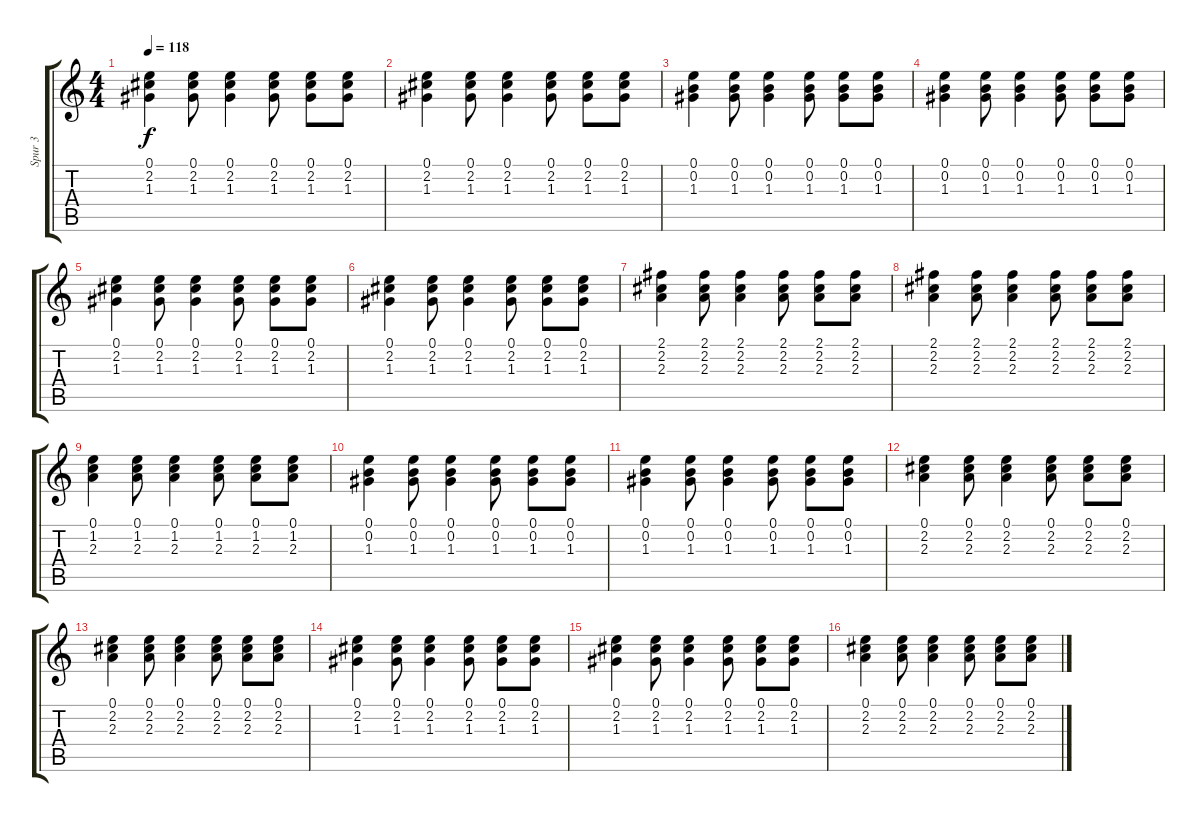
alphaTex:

\track ("Spur 3" "Spur 3") {instrument acousticguitarsteel}
\staff {score tabs}
\tuning (E4 B3 G3 D3 A2 E2) {hide}
\ts (4 4)
\tempo 118
\clef g2
\ks c
(0.1 2.2 1.3).4{dy f} (0.1 2.2 1.3).8 (0.1 2.2 1.3).4 (0.1 2.2 1.3).8 (0.1 2.2 1.3).8 (0.1 2.2 1.3).8 |
(0.1 2.2 1.3).4 (0.1 2.2 1.3).8 (0.1 2.2 1.3).4 (0.1 2.2 1.3).8 (0.1 2.2 1.3).8 (0.1 2.2 1.3).8 |
(0.1 0.2 1.3).4 (0.1 0.2 1.3).8 (0.1 0.2 1.3).4 (0.1 0.2 1.3).8 (0.1 0.2 1.3).8 (0.1 0.2 1.3).8 |
(0.1 0.2 1.3).4 (0.1 0.2 1.3).8 (0.1 0.2 1.3).4 (0.1 0.2 1.3).8 (0.1 0.2 1.3).8 (0.1 0.2 1.3).8 |
(0.1 2.2 1.3).4 (0.1 2.2 1.3).8 (0.1 2.2 1.3).4 (0.1 2.2 1.3).8 (0.1 2.2 1.3).8 (0.1 2.2 1.3).8 |
(0.1 2.2 1.3).4 (0.1 2.2 1.3).8 (0.1 2.2 1.3).4 (0.1 2.2 1.3).8 (0.1 2.2 1.3).8 (0.1 2.2 1.3).8 |
(2.1 2.2 2.3).4 (2.1 2.2 2.3).8 (2.1 2.2 2.3).4 (2.1 2.2 2.3).8 (2.1 2.2 2.3).8 (2.1 2.2 2.3).8 |
(2.1 2.2 2.3).4 (2.1 2.2 2.3).8 (2.1 2.2 2.3).4 (2.1 2.2 2.3).8 (2.1 2.2 2.3).8 (2.1 2.2 2.3).8 |
(0.1 1.2 2.3).4 (0.1 1.2 2.3).8 (0.1 1.2 2.3).4 (0.1 1.2 2.3).8 (0.1 1.2 2.3).8 (0.1 1.2 2.3).8 |
(0.1 0.2 1.3).4 (0.1 0.2 1.3).8 (0.1 0.2 1.3).4 (0.1 0.2 1.3).8 (0.1 0.2 1.3).8 (0.1 0.2 1.3).8 |
(0.1 0.2 1.3).4 (0.1 0.2 1.3).8 (0.1 0.2 1.3).4 (0.1 0.2 1.3).8 (0.1 0.2 1.3).8 (0.1 0.2 1.3).8 |
(0.1 2.2 2.3).4 (0.1 2.2 2.3).8 (0.1 2.2 2.3).4 (0.1 2.2 2.3).8 (0.1 2.2 2.3).8 (0.1 2.2 2.3).8 |
(0.1 2.2 2.3).4 (0.1 2.2 2.3).8 (0.1 2.2 2.3).4 (0.1 2.2 2.3).8 (0.1 2.2 2.3).8 (0.1 2.2 2.3).8 |
(0.1 2.2 1.3).4 (0.1 2.2 1.3).8 (0.1 2.2 1.3).4 (0.1 2.2 1.3).8 (0.1 2.2 1.3).8 (0.1 2.2 1.3).8 |
(0.1 2.2 1.3).4 (0.1 2.2 1.3).8 (0.1 2.2 1.3).4 (0.1 2.2 1.3).8 (0.1 2.2 1.3).8 (0.1 2.2 1.3).8 |
(0.1 2.2 2.3).4 (0.1 2.2 2.3).8 (0.1 2.2 2.3).4 (0.1 2.2 2.3).8 (0.1 2.2 2.3).8 (0.1 2.2 2.3).8
